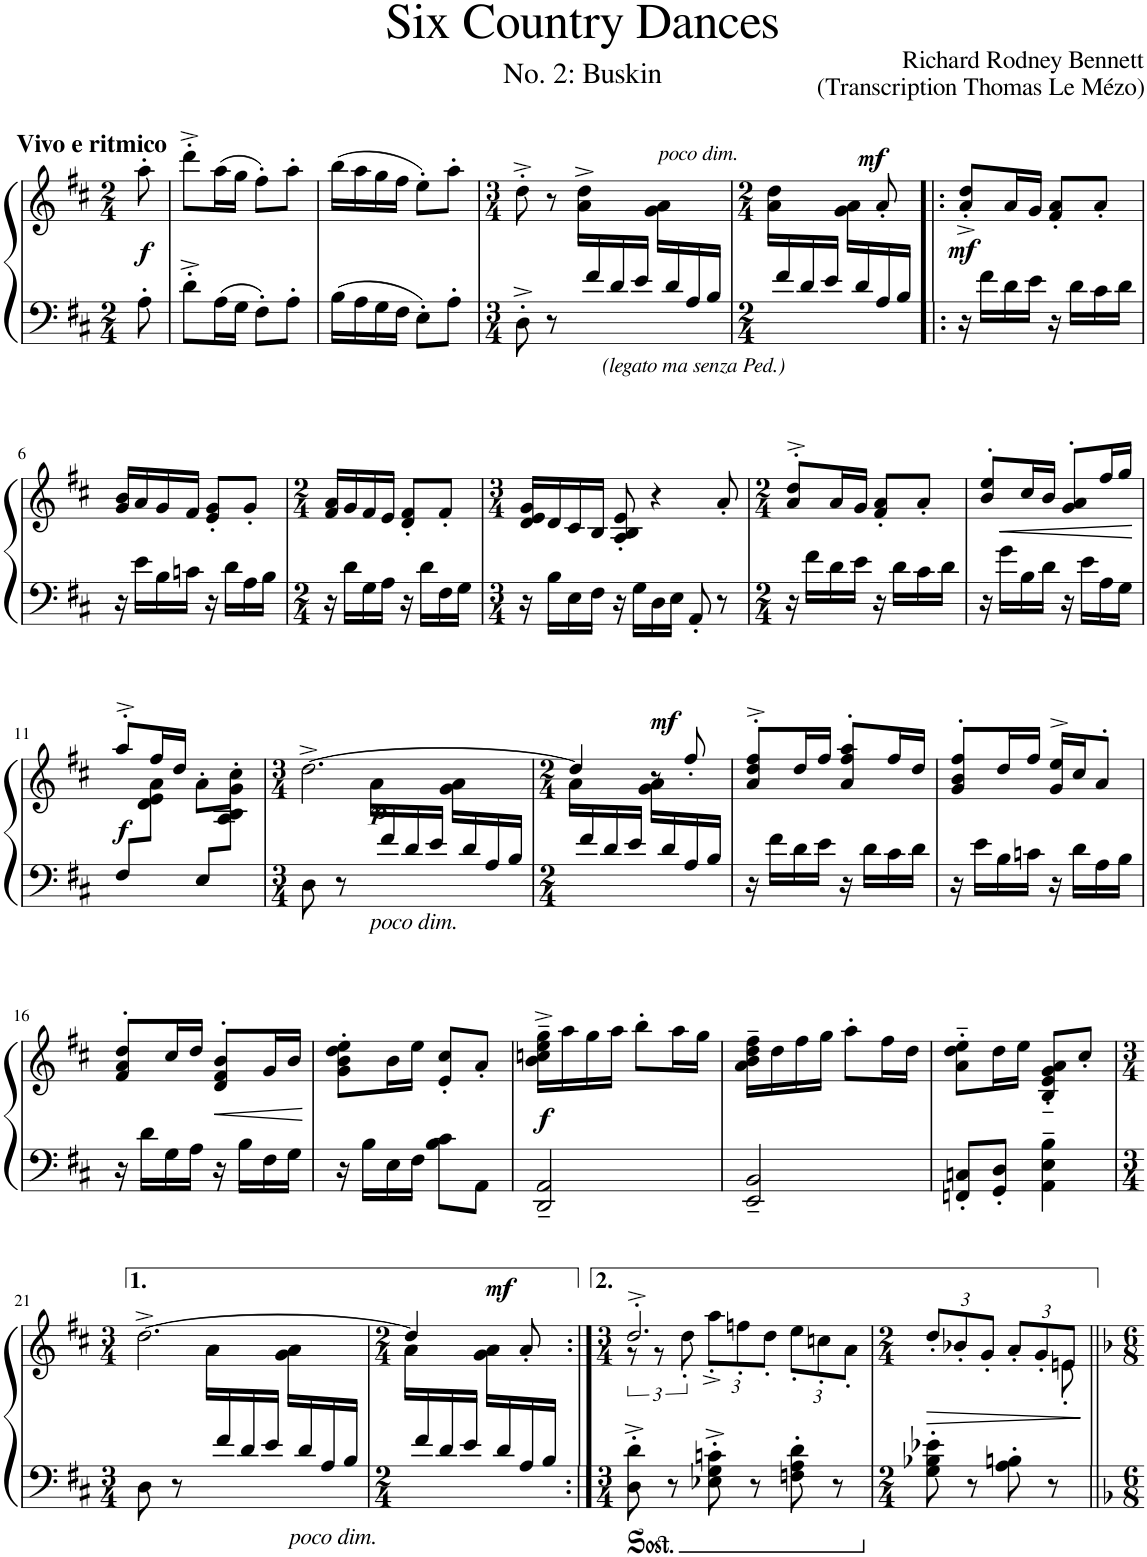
**kern	**kern	**dynam
*part1	*part1	*part1
*staff2	*staff1	*staff1/2
*I"Piano	*	*
*I'Pno.	*	*
*	*stria5	*
*clefF4	*clefG2	*
*k[f#c#]	*k[f#c#]	*
*M2/4	*M2/4	*
=	=	=
!	!LO:TX:a:B:t=Vivo e ritmico	!
!	!	!LO:DY:b
8A'\	8aa'\	f
=1	=1	=1
8d'^\L	8ddd'^\L	.
16A\L	(16aa\L	.
16G\JJ	16gg\JJ	.
8F#'\L	8ff#'\L)	.
8A'\J	8aa'\J	.
=2	=2	=2
16B\LL	(16bb\LL	.
16A\	16aa\	.
16G\	16gg\	.
16F#\JJ	16ff#\JJ	.
8E'\L	8ee'\L)	.
8A'\J	8aa'\J	.
=3	=3	=3
*M3/4	*M3/4	*
*	*^	*
8D'^\	8dd'^\	4ryy	.
8r	8r	.	.
16ryy	2ryy	16a\^ 16dd\^LL	.
16f#/	.	8.ryy	.
16d/	.	.	.
16e/JJ	.	.	.
!	!	!LO:TX:a:i:t=poco dim.	!
!LO:TX:b:i:t=(legato ma senza Ped.)	!	!	!
16ryy	.	16g\ 16a\LL	.
16d/	.	8.ryy	.
16A/	.	.	.
16B/JJ	.	.	.
=4	=4	=4	=4
*M2/4	*M2/4	*	*
16ryy	4ryy	16a\ 16dd\LL	.
16f#/	.	8.ryy	.
16d/	.	.	.
16e/JJ	.	.	.
16ryy	8ryy	16g\ 16a\LL	.
16d/	.	8.ryy	.
!	!	!	!LO:DY:a
16A/	8a'/	.	mf
16B/JJ	.	.	.
*	*v	*v	*
=5!|:	=5!|:	=5!|:
!	!	!LO:DY:a=2
16r	8a/'^ 8dd/'^L	mf
16f#\LL	.	.
16d\	16a/L	.
16e\JJ	16g/JJ	.
16r	8f#/' 8a/'L	.
16d\LL	.	.
16c#\	8a'/J	.
16d\JJ	.	.
!!LO:LB:g=z
=6	=6	=6
16r	16g/ 16b/LL	.
16e\LL	16a/	.
16B\	16g/	.
16cn\JJ	16f#/JJ	.
16r	8e/' 8g/'L	.
16d\LL	.	.
16A\	8g'/J	.
16B\JJ	.	.
=7	=7	=7
*M2/4	*M2/4	*
16r	16f#/ 16a/LL	.
16d\LL	16g/	.
16G\	16f#/	.
16A\JJ	16e/JJ	.
16r	8d/' 8f#/'L	.
16d\LL	.	.
16F#\	8f#'/J	.
16G\JJ	.	.
=8	=8	=8
*M3/4	*M3/4	*
16r	16d/ 16e/ 16g/LL	.
16B\LL	16d/	.
16E\	16c#/	.
16F#\JJ	16B/JJ	.
16r	8A/' 8B/' 8e/'	.
16G\LL	.	.
16D\	4r	.
16E\JJ	.	.
8AA'/	.	.
8r	8a'/	.
=9	=9	=9
*M2/4	*M2/4	*
16r	8a/'>^> 8dd/'>^>L	.
16f#\LL	.	.
16d\	16a/L	.
16e\JJ	16g/JJ	.
16r	8f#/' 8a/'L	.
16d\LL	.	.
16c#\	8a'/J	.
16d\JJ	.	.
=10	=10	=10
16r	8b/'> 8ee/'>L	.
16g\LL	.	.
16B\	16cc#/L	.
16d\JJ	16b/JJ	.
16r	8g/'> 8a/'>L	.
16e\LL	.	.
16A\	16ff#/L	.
16G\JJ	16gg/JJ	.
!!LO:LB:g=z
=11	=11	=11
*	*^	*
!	!	!	!LO:DY:b
8F#/L	8aa'>^>/L	8ryy	f
8ryy	16ff#/L	8d\ 8e\ 8a\J	.
.	16dd/JJ	.	.
8E/L	8a'>\L	8ryy	.
8ryy	8cc#'>\J	8A\ 8B\ 8g\J	.
=12	=12	=12	=12
*M3/4	*M3/4	*	*
8D\	[2.dd^\	4ryy	.
8r	.	.	.
!LO:TX:b:i:t=poco dim.	!	!	!
!	!	!	!LO:DY:a=2
16ryy	.	16a\LL	p
16f#/	.	8.ryy	.
16d/	.	.	.
16e/JJ	.	.	.
16ryy	.	16g\ 16a\LL	.
16d/	.	8.ryy	.
16A/	.	.	.
16B/JJ	.	.	.
=13	=13	=13	=13
*M2/4	*M2/4	*	*
16ryy	4dd/]	16a\LL	.
16f#/	.	8.ryy	.
16d/	.	.	.
16e/JJ	.	.	.
16ryy	8r	16g\ 16a\LL	.
!	!	!	!LO:DY:a
16d/	.	8.ryy	mf
16A/	8ff#'/	.	.
16B/JJ	.	.	.
*	*v	*v	*
=14	=14	=14
16r	8a/'>^> 8dd/'>^> 8ff#/'>^>L	.
16f#\LL	.	.
16d\	16dd/L	.
16e\JJ	16ff#/JJ	.
16r	8a/'> 8ff#/'> 8aa/'>L	.
16d\LL	.	.
16c#\	16ff#/L	.
16d\JJ	16dd/JJ	.
=15	=15	=15
16r	8g/'> 8b/'> 8ff#/'>L	.
16e\LL	.	.
16B\	16dd/L	.
16cn\JJ	16ff#/JJ	.
16r	16g/^> 16ee/^>LL	.
16d\LL	16cc#/J	.
16A\	8a'>/J	.
16B\JJ	.	.
!!LO:LB:g=z
=16	=16	=16
16r	8f#/'> 8a/'> 8dd/'>L	.
16d\LL	.	.
16G\	16cc#/L	.
16A\JJ	16dd/JJ	.
!	!	!LO:HP:b
16r	8d/'> 8f#/'> 8b/'>L	<
16B\LL	.	.
16F#\	16g/L	.
16G\JJ	16b/JJ	.
.	.	[
=17	=17	=17
16r	8g\' 8b\' 8dd\' 8ee\'L	.
16B\LL	.	.
16E\	16b\L	.
16F#\JJ	16ee\JJ	.
8B\ 8c#\L	8e/' 8cc#/'L	.
8AA\J	8a'/J	.
=18	=18	=18
!	!	!LO:DY:a=2
2DD/~ 2AA/~	16b\~^ 16ccn\~^ 16ee\~^ 16gg\~^LL	f
.	16aa\	.
.	16gg\	.
.	16aa\JJ	.
.	8bb'\L	.
.	16aa\L	.
.	16gg\JJ	.
=19	=19	=19
2EE/~ 2BB/~	16a\~ 16b\~ 16dd\~ 16ff#\~LL	.
.	16dd\	.
.	16ff#\	.
.	16gg\JJ	.
.	8aa'\L	.
.	16ff#\L	.
.	16dd\JJ	.
=20	=20	=20
8FFn/' 8Cn/'L	8a\'~ 8dd\'~ 8ee\'~L	.
8GG/' 8D/'J	16dd\L	.
.	16ee\JJ	.
4AA\~ 4E\~ 4B\~	8B/'~ 8e/'~ 8g/'~ 8a/'~L	.
.	8cc#'/J	.
!!LO:LB:g=z
=21	=21	=21
*M3/4	*M3/4	*
*	*^	*
8D\	[2.dd^\	4ryy	.
8r	.	.	.
16ryy	.	16a\LL	.
16f#/	.	8.ryy	.
16d/	.	.	.
16e/JJ	.	.	.
!LO:TX:b:i:t=poco dim.	!	!	!
16ryy	.	16g\ 16a\LL	.
16d/	.	8.ryy	.
16A/	.	.	.
16B/JJ	.	.	.
=22	=22	=22	=22
*M2/4	*M2/4	*	*
16ryy	4dd/]	16a\LL	.
16f#/	.	8.ryy	.
16d/	.	.	.
16e/JJ	.	.	.
16ryy	8ryy	16g\ 16a\LL	.
!	!	!	!LO:DY:a
16d/	.	8.ryy	mf
16A/	8a'/	.	.
16B/JJ	.	.	.
=23:|!	=23:|!	=23:|!	=23:|!
*M3/4	*M3/4	*	*
8D\'^ 8d\'^	2.dd'>^>/	12r	.
.	.	12r	.
8r	.	.	.
.	.	12dd'\	.
*	*	*Xbrackettup	*
8E-X\'^ 8G\'^ 8cn\'^	.	12aa'^\L	.
.	.	12ffn'\	.
8r	.	.	.
.	.	12dd'\J	.
8Fn\' 8A\' 8d\'	.	12ee'\L	.
.	.	12ccn'\	.
8r	.	.	.
.	.	12a'\J	.
=24	=24	=24	=24
*M2/4	*M2/4	*	*
!	!	!	!LO:HP:b
8G\' 8B-X\' 8e-X\'	12dd'</L	4.ryy	>
.	12b-X'</	.	.
8r	.	.	.
.	12g'</J	.	.
8A\' 8Bn\'	12a'</L	.	.
.	12g'</	.	.
*	*	*brackettup	*
8r	.	24ryy	.
.	12en/J	12e'\	.
8ryy	8ryy	12.ryy	]
*	*v	*v	*
=||	=||	=||
*-	*-	*-
